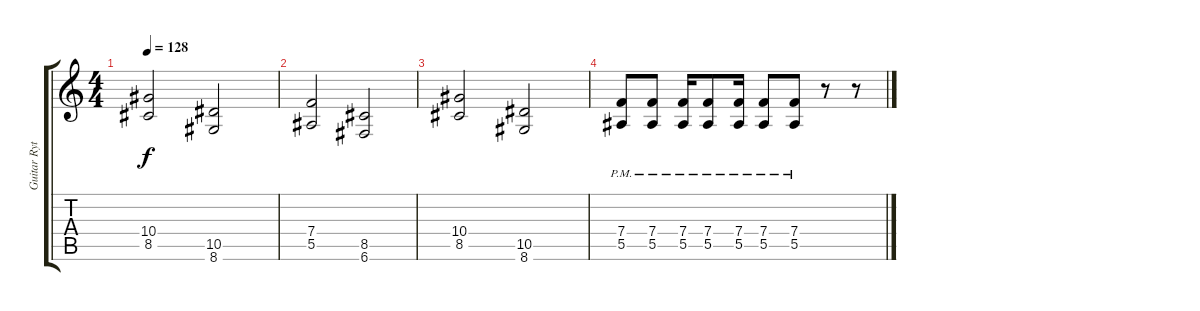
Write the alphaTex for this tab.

\track ("Guitar Ryt" "Guitar Ryt") {instrument distortionguitar}
\staff {score tabs}
\tuning (C4 G3 Eb3 Bb2 F2 C2) {hide}
\ts (4 4)
\tempo 128
\clef g2
\ks c
(10.4 8.5).2{dy f} (10.5 8.6).2 |
(7.4 5.5).2 (8.5 6.6).2 |
(10.4 8.5).2 (10.5 8.6).2 |
(7.4{pm} 5.5{pm}).8 (7.4{pm} 5.5{pm}).8 (7.4{pm} 5.5{pm}).16 (7.4{pm} 5.5{pm}).8 (7.4{pm} 5.5{pm}).16 (7.4{pm} 5.5{pm}).8 (7.4{pm} 5.5{pm}).8 r.8 r.8
